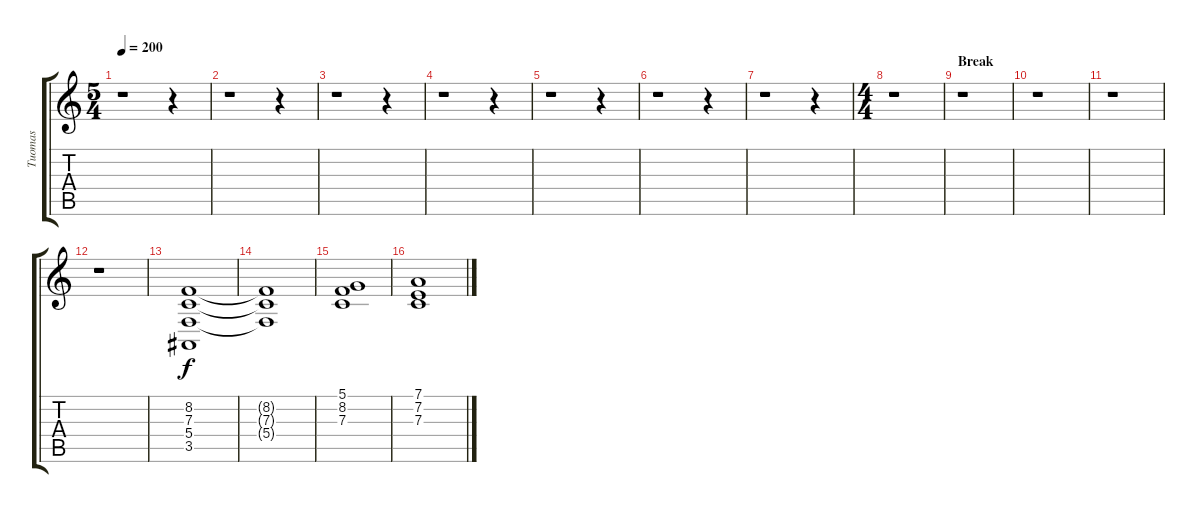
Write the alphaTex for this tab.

\track ("Tuomas" "Tuomas") {instrument stringensemble1}
\staff {score tabs}
\tuning (D4 A3 F3 C3 G2 D2) {hide}
\ts (5 4)
\tempo 200
\clef g2
\ks c
r.1{dy f} r.4 |
r.1 r.4 |
r.1 r.4 |
r.1 r.4 |
r.1 r.4 |
r.1 r.4 |
r.1 r.4 |
\ts (4 4)
r.1 |
\section ("" "Break")
r.1 |
r.1 |
r.1 |
r.1 |
(8.2 7.3 5.4 3.5).1 |
(8.2{t} 7.3{t} 5.4{t}).1 |
(5.1 8.2 7.3).1 |
(7.1 7.2 7.3).1
